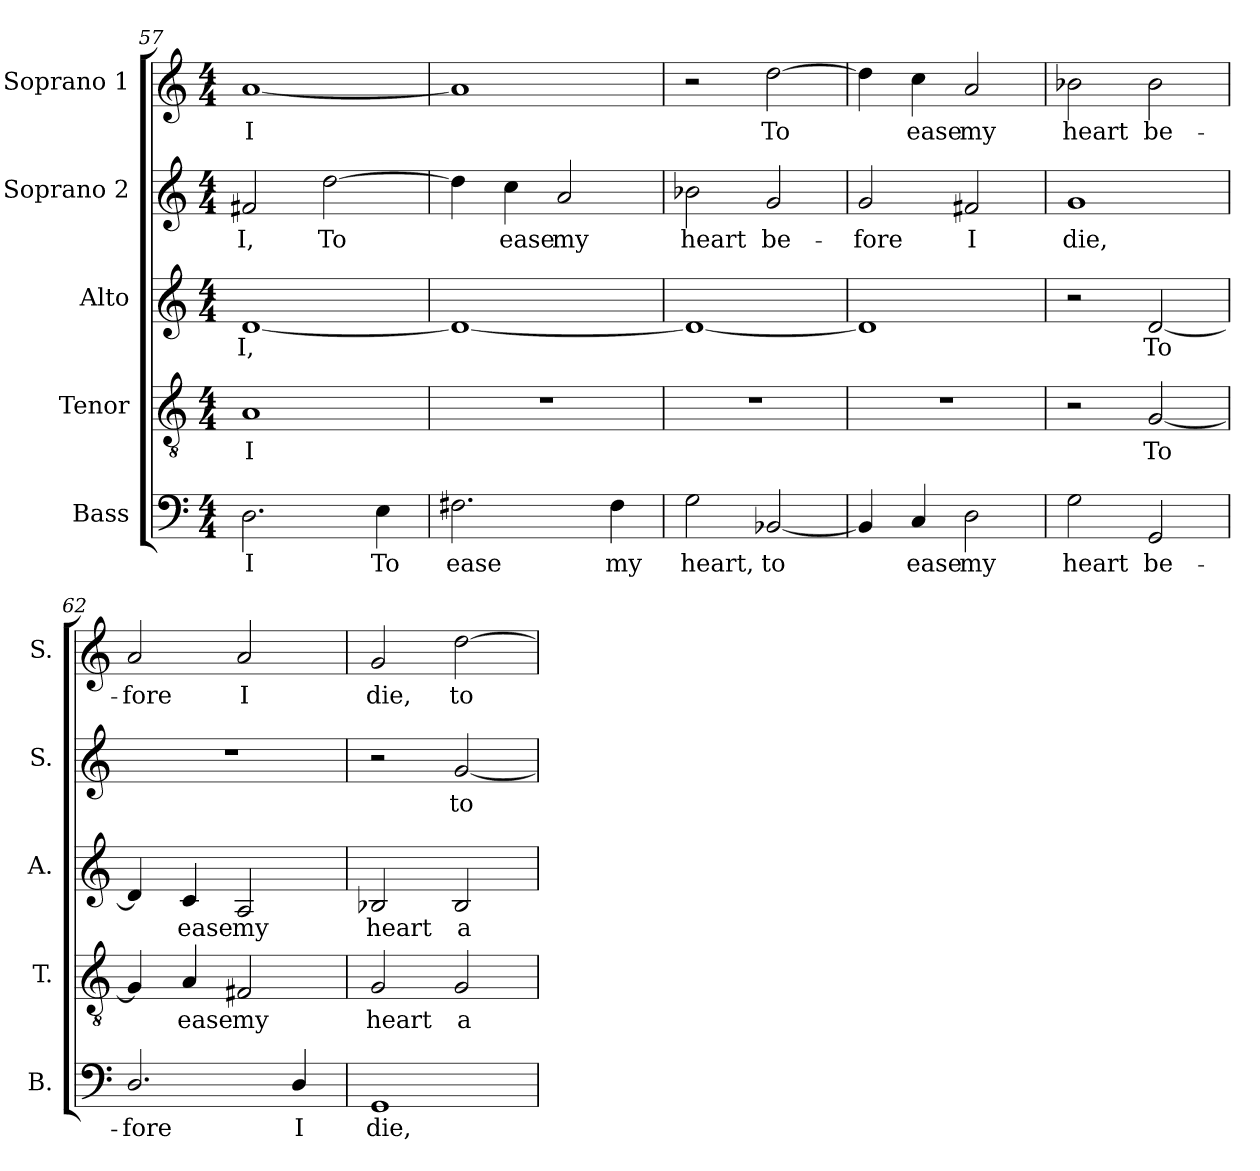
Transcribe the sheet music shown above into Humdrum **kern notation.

**kern	**text	**kern	**text	**kern	**text	**kern	**text	**kern	**text
*part5	*part5	*part4	*part4	*part3	*part3	*part2	*part2	*part1	*part1
*staff5	*staff5	*staff4	*staff4	*staff3	*staff3	*staff2	*staff2	*staff1	*staff1
*I"Bass	*	*I"Tenor	*	*I"Alto	*	*I"Soprano 2	*	*I"Soprano 1	*
*I'B.	*	*I'T.	*	*I'A.	*	*I'S.	*	*I'S.	*
*clefF4	*	*clefGv2	*	*clefG2	*	*clefG2	*	*clefG2	*
*	*	*ITrd7c12	*	*	*	*	*	*	*
*k[]	*	*k[]	*	*k[]	*	*k[]	*	*k[]	*
*C:	*	*C:	*	*C:	*	*C:	*	*C:	*
*M4/4	*	*M4/4	*	*M4/4	*	*M4/4	*	*M4/4	*
=57	=57	=57	=57	=57	=57	=57	=57	=57	=57
!	!LO:LY:b:color=#000000	!	!	!	!	!	!	!	!
!	!	!	!LO:LY:b:color=#000000	!	!	!	!	!	!
!	!	!	!	!	!LO:LY:b:color=#000000	!	!	!	!
!	!	!	!	!	!	!	!LO:LY:b:color=#000000	!	!
!	!	!	!	!	!	!	!	!	!LO:LY:b:color=#000000
2.Di\	I	1AAi	I	[1di	I,	2f#Xi/	I,	[1ai	I
!	!	!	!	!	!	!	!LO:LY:b:color=#000000	!	!
.	.	.	.	.	.	[2ddi\	To	.	.
!	!LO:LY:b:color=#000000	!	!	!	!	!	!	!	!
4Ei\	To	.	.	.	.	.	.	.	.
=58	=58	=58	=58	=58	=58	=58	=58	=58	=58
!	!LO:LY:b:color=#000000	!	!	!	!	!	!	!	!
2.F#Xi\	ease	1r	.	1di_	.	4ddi\]	.	1ai]	.
!	!	!	!	!	!	!	!LO:LY:b:color=#000000	!	!
.	.	.	.	.	.	4cci\	ease	.	.
!	!	!	!	!	!	!	!LO:LY:b:color=#000000	!	!
.	.	.	.	.	.	2ai/	my	.	.
!	!LO:LY:b:color=#000000	!	!	!	!	!	!	!	!
4F#i\	my	.	.	.	.	.	.	.	.
!!LO:LB:g=z
=59	=59	=59	=59	=59	=59	=59	=59	=59	=59
!	!LO:LY:b:color=#000000	!	!	!	!	!	!	!	!
!	!	!	!	!	!	!	!LO:LY:b:color=#000000	!	!
2Gi\	heart,	1r	.	1di_	.	2b-Xi\	heart	2r	.
!	!LO:LY:b:color=#000000	!	!	!	!	!	!	!	!
!	!	!	!	!	!	!	!LO:LY:b:color=#000000	!	!
!	!	!	!	!	!	!	!	!	!LO:LY:b:color=#000000
[2BB-Xi/	to	.	.	.	.	2gi/	be-	[2ddi\	To
=60	=60	=60	=60	=60	=60	=60	=60	=60	=60
!	!	!	!	!	!	!	!LO:LY:b:color=#000000	!	!
4BB-i/]	.	1r	.	1di]	.	2gi/	-fore	4ddi\]	.
!	!LO:LY:b:color=#000000	!	!	!	!	!	!	!	!
!	!	!	!	!	!	!	!	!	!LO:LY:b:color=#000000
4Ci/	ease	.	.	.	.	.	.	4cci\	ease
!	!LO:LY:b:color=#000000	!	!	!	!	!	!	!	!
!	!	!	!	!	!	!	!LO:LY:b:color=#000000	!	!
!	!	!	!	!	!	!	!	!	!LO:LY:b:color=#000000
2Di\	my	.	.	.	.	2f#Xi/	I	2ai/	my
=61	=61	=61	=61	=61	=61	=61	=61	=61	=61
!	!LO:LY:b:color=#000000	!	!	!	!	!	!	!	!
!	!	!	!	!	!	!	!LO:LY:b:color=#000000	!	!
!	!	!	!	!	!	!	!	!	!LO:LY:b:color=#000000
2Gi\	heart	2r	.	2r	.	1gi	die,	2b-Xi\	heart
!	!LO:LY:b:color=#000000	!	!	!	!	!	!	!	!
!	!	!	!LO:LY:b:color=#000000	!	!	!	!	!	!
!	!	!	!	!	!LO:LY:b:color=#000000	!	!	!	!
!	!	!	!	!	!	!	!	!	!LO:LY:b:color=#000000
2GGi/	be-	[2GGi/	To	[2di/	To	.	.	2b-i\	be-
=62	=62	=62	=62	=62	=62	=62	=62	=62	=62
!	!LO:LY:b:color=#000000	!	!	!	!	!	!	!	!
!	!	!	!	!	!	!	!	!	!LO:LY:b:color=#000000
2.Di/	-fore	4GGi/]	.	4di/]	.	1r	.	2ai/	-fore
!	!	!	!LO:LY:b:color=#000000	!	!	!	!	!	!
!	!	!	!	!	!LO:LY:b:color=#000000	!	!	!	!
.	.	4AAi/	ease	4ci/	ease	.	.	.	.
!	!	!	!LO:LY:b:color=#000000	!	!	!	!	!	!
!	!	!	!	!	!LO:LY:b:color=#000000	!	!	!	!
!	!	!	!	!	!	!	!	!	!LO:LY:b:color=#000000
.	.	2FF#Xi/	my	2Ai/	my	.	.	2ai/	I
!	!LO:LY:b:color=#000000	!	!	!	!	!	!	!	!
4Di/	I	.	.	.	.	.	.	.	.
=63	=63	=63	=63	=63	=63	=63	=63	=63	=63
!	!LO:LY:b:color=#000000	!	!	!	!	!	!	!	!
!	!	!	!LO:LY:b:color=#000000	!	!	!	!	!	!
!	!	!	!	!	!LO:LY:b:color=#000000	!	!	!	!
!	!	!	!	!	!	!	!	!	!LO:LY:b:color=#000000
1GGi	die,	2GGi/	heart	2B-Xi/	heart	2r	.	2gi/	die,
!	!	!	!LO:LY:b:color=#000000	!	!	!	!	!	!
!	!	!	!	!	!LO:LY:b:color=#000000	!	!	!	!
!	!	!	!	!	!	!	!LO:LY:b:color=#000000	!	!
!	!	!	!	!	!	!	!	!	!LO:LY:b:color=#000000
.	.	2GGi/	a-	2B-i/	a-	[2gi/	to	[2ddi\	to
=	=	=	=	=	=	=	=	=	=
*-	*-	*-	*-	*-	*-	*-	*-	*-	*-
